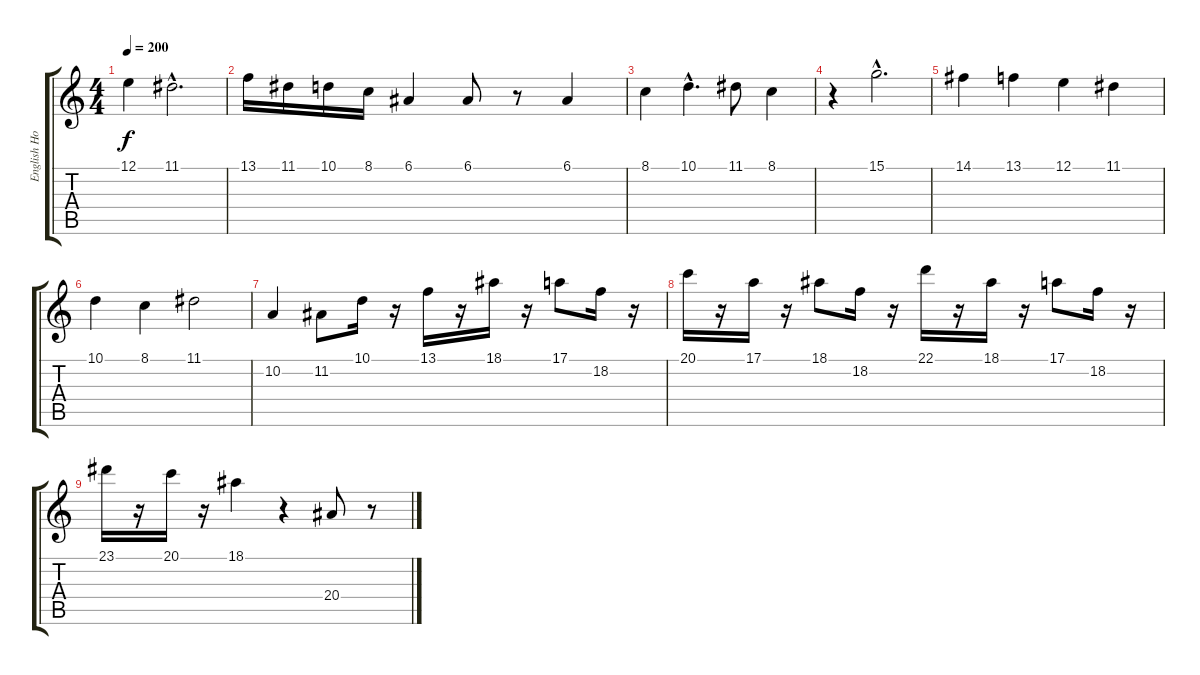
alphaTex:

\track ("English Horns" "English Ho") {instrument englishhorn}
\staff {score tabs}
\tuning (E4 B3 G3 D3 A2 E2) {hide}
\ts (4 4)
\tempo 200
\clef g2
\ks c
12.1.4{dy f} 11.1{hac}.2{d} |
13.1.16 11.1.16 10.1.16 8.1.16 6.1.4 6.1.8 r.8 6.1.4 |
8.1.4 10.1{hac}.4{d} 11.1.8 8.1.4 |
r.4 15.1{hac}.2{d} |
14.1.4 13.1.4 12.1.4 11.1.4 |
10.1.4 8.1.4 11.1.2 |
10.2.4 11.2.8 10.1.16 r.16 13.1.16 r.16 18.1.16 r.16 17.1.8 18.2.16 r.16 |
20.1.16 r.16 17.1.16 r.16 18.1.8 18.2.16 r.16 22.1.16 r.16 18.1.16 r.16 17.1.8 18.2.16 r.16 |
23.1.16 r.16 20.1.16 r.16 18.1.4 r.4 20.4.8 r.8
